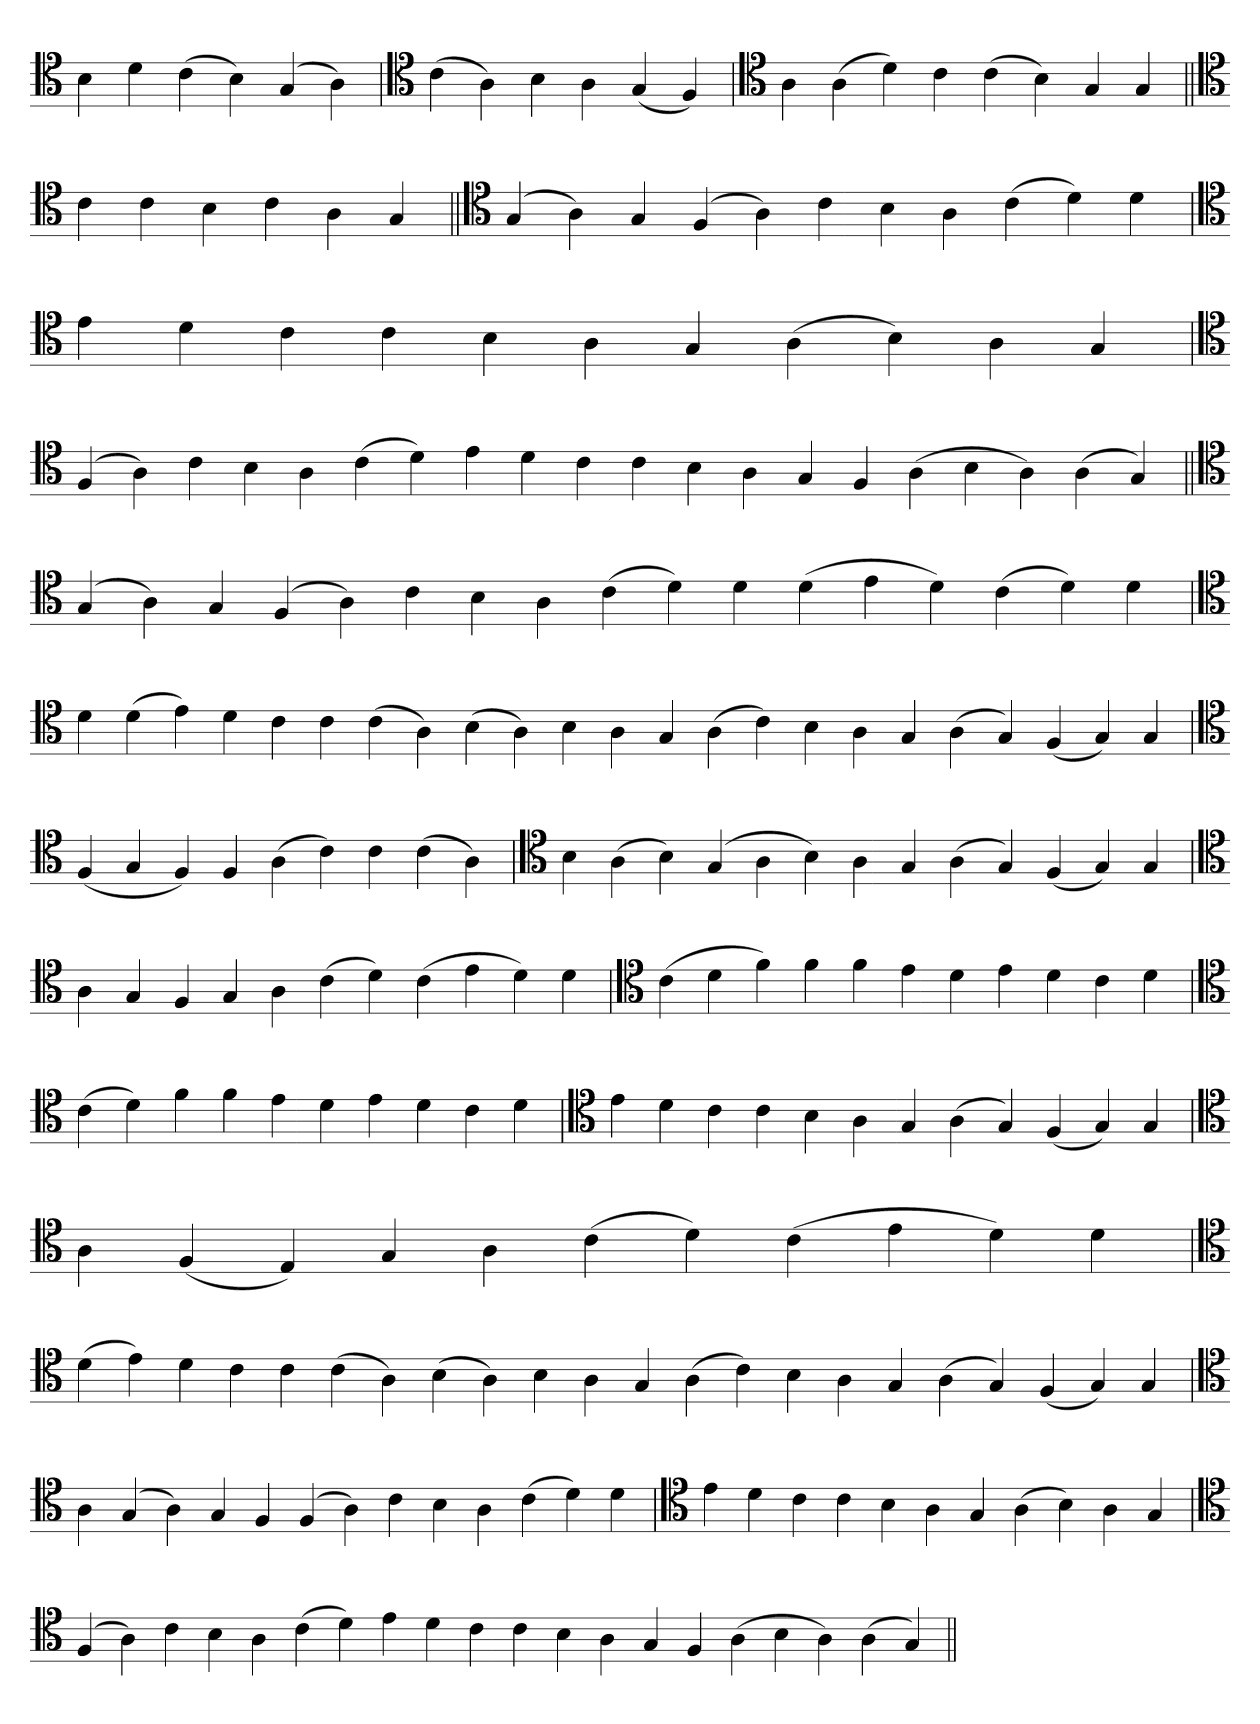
**kern
*part1
*staff1
*clefC4
=
4B
4d
(4c
4B)
(4G
4A)
=`
*clefC4
(4c
4A)
4B
4A
(4G
4F)
=`
*clefC4
4A
(4A
4d)
4c
(4c
4B)
4G
4G
=||
*clefC4
4c
4c
4B
4c
4A
4G
=||
*clefC4
(4G
4A)
4G
(4F
4A)
4c
4B
4A
(4c
4d)
4d
=`
*clefC4
4e
4d
4c
4c
4B
4A
4G
(4A
4B)
4A
4G
='
*clefC4
(4F
4A)
4c
4B
4A
(4c
4d)
4e
4d
4c
4c
4B
4A
4G
4F
(4A
4B
4A)
(4A
4G)
=||
*clefC4
(4G
4A)
4G
(4F
4A)
4c
4B
4A
(4c
4d)
4d
(4d
4e
4d)
(4c
4d)
4d
='
*clefC4
4d
(4d
4e)
4d
4c
4c
(4c
4A)
(4B
4A)
4B
4A
4G
(4A
4c)
4B
4A
4G
(4A
4G)
(4F
4G)
4G
='
*clefC4
(4F
4G
4F)
4F
(4A
4c)
4c
(4c
4A)
=`
*clefC4
4B
(4A
4B)
(4G
4A
4B)
4A
4G
(4A
4G)
(4F
4G)
4G
=
*clefC4
4A
4G
4F
4G
4A
(4c
4d)
(4c
4e
4d)
4d
='
*clefC4
(4c
4d
4f)
4f
4f
4e
4d
4e
4d
4c
4d
=`
*clefC4
(4c
4d)
4f
4f
4e
4d
4e
4d
4c
4d
=`
*clefC4
4e
4d
4c
4c
4B
4A
4G
(4A
4G)
(4F
4G)
4G
=
*clefC4
4A
(4F
4E)
4G
4A
(4c
4d)
(4c
4e
4d)
4d
='
*clefC4
(4d
4e)
4d
4c
4c
(4c
4A)
(4B
4A)
4B
4A
4G
(4A
4c)
4B
4A
4G
(4A
4G)
(4F
4G)
4G
='
*clefC4
4A
(4G
4A)
4G
4F
(4F
4A)
4c
4B
4A
(4c
4d)
4d
=`
*clefC4
4e
4d
4c
4c
4B
4A
4G
(4A
4B)
4A
4G
='
*clefC4
(4F
4A)
4c
4B
4A
(4c
4d)
4e
4d
4c
4c
4B
4A
4G
4F
(4A
4B
4A)
(4A
4G)
=||
*-
